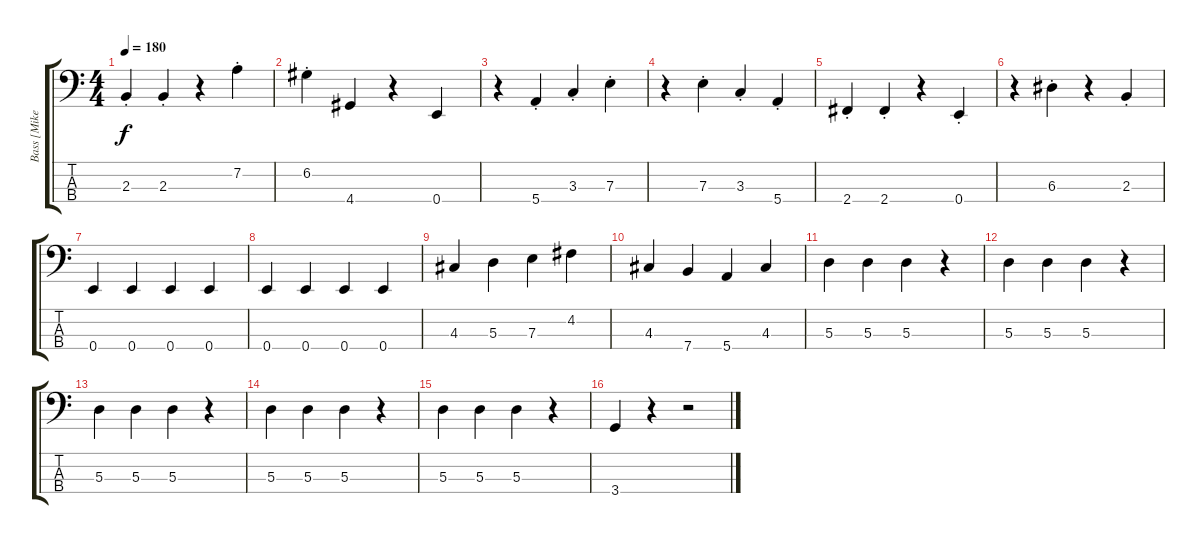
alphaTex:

\track ("Bass [Mike]" "Bass [Mike") {instrument electricbassfinger}
\staff {score tabs}
\tuning (G2 D2 A1 E1) {hide}
\ts (4 4)
\tempo 180
\clef f4
\ks c
2.3{st}.4{dy f} 2.3{st}.4 r.4 7.2{st}.4 |
6.2{st}.4 4.4.4 r.4 0.4.4 |
r.4 5.4{st}.4 3.3{st}.4 7.3{st}.4 |
r.4 7.3{st}.4 3.3{st}.4 5.4{st}.4 |
2.4{st}.4 2.4{st}.4 r.4 0.4{st}.4 |
r.4 6.3{st}.4 r.4 2.3{st}.4 |
0.4.4 0.4.4 0.4.4 0.4.4 |
0.4.4 0.4.4 0.4.4 0.4.4 |
4.3.4 5.3.4 7.3.4 4.2.4 |
4.3.4 7.4.4 5.4.4 4.3.4 |
5.3.4 5.3.4 5.3.4 r.4 |
5.3.4 5.3.4 5.3.4 r.4 |
5.3.4 5.3.4 5.3.4 r.4 |
5.3.4 5.3.4 5.3.4 r.4 |
5.3.4 5.3.4 5.3.4 r.4 |
3.4.4 r.4 r.2
